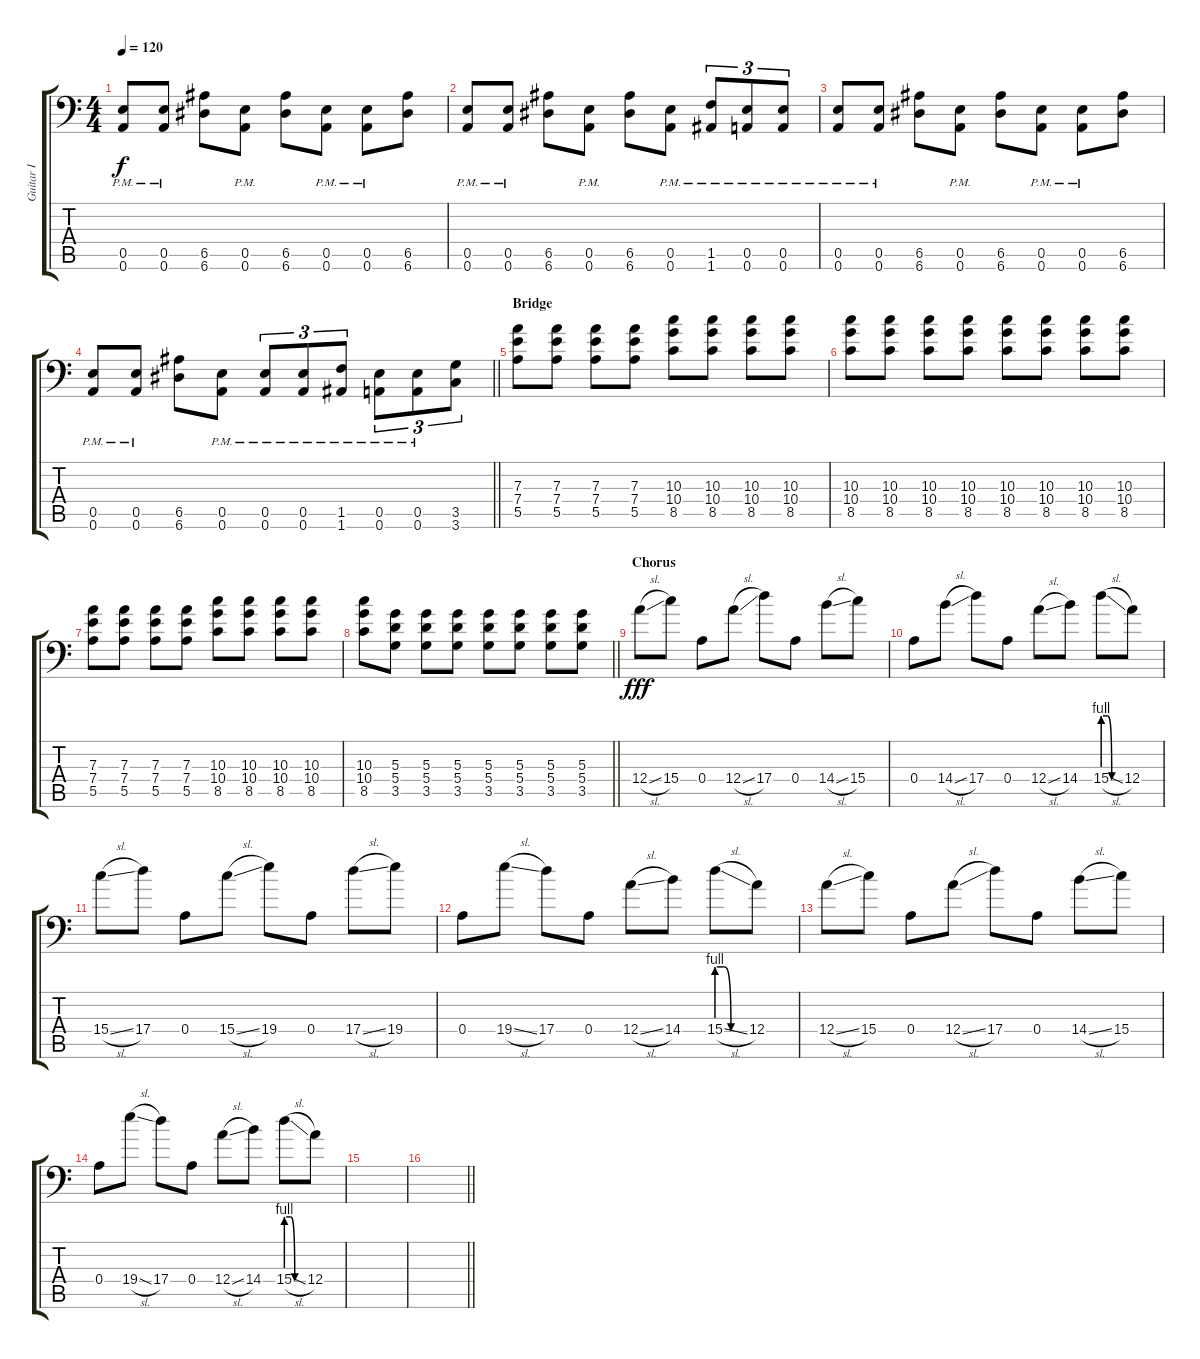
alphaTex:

\track ("Guitar I" "Guitar I") {instrument distortionguitar}
\staff {score tabs}
\tuning (B3 Gb3 D3 A2 E2 A1) {hide}
\ts (4 4)
\tempo 120
\clef f4
\ks c
(0.5{pm} 0.6).8{dy f} (0.5{pm} 0.6).8 (6.5 6.6).8 (0.5{pm} 0.6).8 (6.5 6.6).8 (0.5{pm} 0.6).8 (0.5{pm} 0.6).8 (6.5 6.6).8 |
(0.5{pm} 0.6).8 (0.5{pm} 0.6).8 (6.5 6.6).8 (0.5{pm} 0.6).8 (6.5 6.6).8 (0.5{pm} 0.6).8 (1.5{pm} 1.6).8{tu (3 2)} (0.5{pm} 0.6).8{tu (3 2)} (0.5{pm} 0.6).8{tu (3 2)} |
(0.5{pm} 0.6).8 (0.5{pm} 0.6).8 (6.5 6.6).8 (0.5{pm} 0.6).8 (6.5 6.6).8 (0.5{pm} 0.6).8 (0.5{pm} 0.6).8 (6.5 6.6).8 |
\barLineRight lightlight
(0.5{pm} 0.6).8 (0.5{pm} 0.6).8 (6.5 6.6).8 (0.5{pm} 0.6).8 (0.5{pm} 0.6).8{tu (3 2)} (0.5{pm} 0.6).8{tu (3 2)} (1.5{pm} 1.6).8{tu (3 2)} (0.5{pm} 0.6).8{tu (3 2)} (0.5{pm} 0.6).8{tu (3 2)} (3.5 3.6).8{tu (3 2)} |
\section ("" "Bridge")
(7.3 7.4 5.5).8 (7.3 7.4 5.5).8 (7.3 7.4 5.5).8 (7.3 7.4 5.5).8 (10.3 10.4 8.5).8 (10.3 10.4 8.5).8 (10.3 10.4 8.5).8 (10.3 10.4 8.5).8 |
(10.3 10.4 8.5).8 (10.3 10.4 8.5).8 (10.3 10.4 8.5).8 (10.3 10.4 8.5).8 (10.3 10.4 8.5).8 (10.3 10.4 8.5).8 (10.3 10.4 8.5).8 (10.3 10.4 8.5).8 |
(7.3 7.4 5.5).8 (7.3 7.4 5.5).8 (7.3 7.4 5.5).8 (7.3 7.4 5.5).8 (10.3 10.4 8.5).8 (10.3 10.4 8.5).8 (10.3 10.4 8.5).8 (10.3 10.4 8.5).8 |
\barLineRight lightlight
(10.3 10.4 8.5).8 (5.3 5.4 3.5).8 (5.3 5.4 3.5).8 (5.3 5.4 3.5).8 (5.3 5.4 3.5).8 (5.3 5.4 3.5).8 (5.3 5.4 3.5).8 (5.3 5.4 3.5).8 |
\section ("" "Chorus")
12.4{sl}.8{dy fff} 15.4.8 0.4.8 12.4{sl}.8 17.4.8 0.4.8 14.4{sl}.8 15.4.8 |
0.4.8 14.4{sl}.8 17.4.8 0.4.8 12.4{sl}.8 14.4.8 15.4{be (custom 0 4 15 4 30 0 60 0) sl}.8 12.4.8 |
15.4{sl}.8 17.4.8 0.4.8 15.4{sl}.8 19.4.8 0.4.8 17.4{sl}.8 19.4.8 |
0.4.8 19.4{sl}.8 17.4.8 0.4.8 12.4{sl}.8 14.4.8 15.4{be (custom 0 4 15 4 30 0 60 0) sl}.8 12.4.8 |
12.4{sl}.8 15.4.8 0.4.8 12.4{sl}.8 17.4.8 0.4.8 14.4{sl}.8 15.4.8 |
0.4.8 19.4{sl}.8 17.4.8 0.4.8 12.4{sl}.8 14.4.8 15.4{be (custom 0 4 15 4 30 0 60 0) sl}.8 12.4.8 |
|
\barLineRight lightlight
